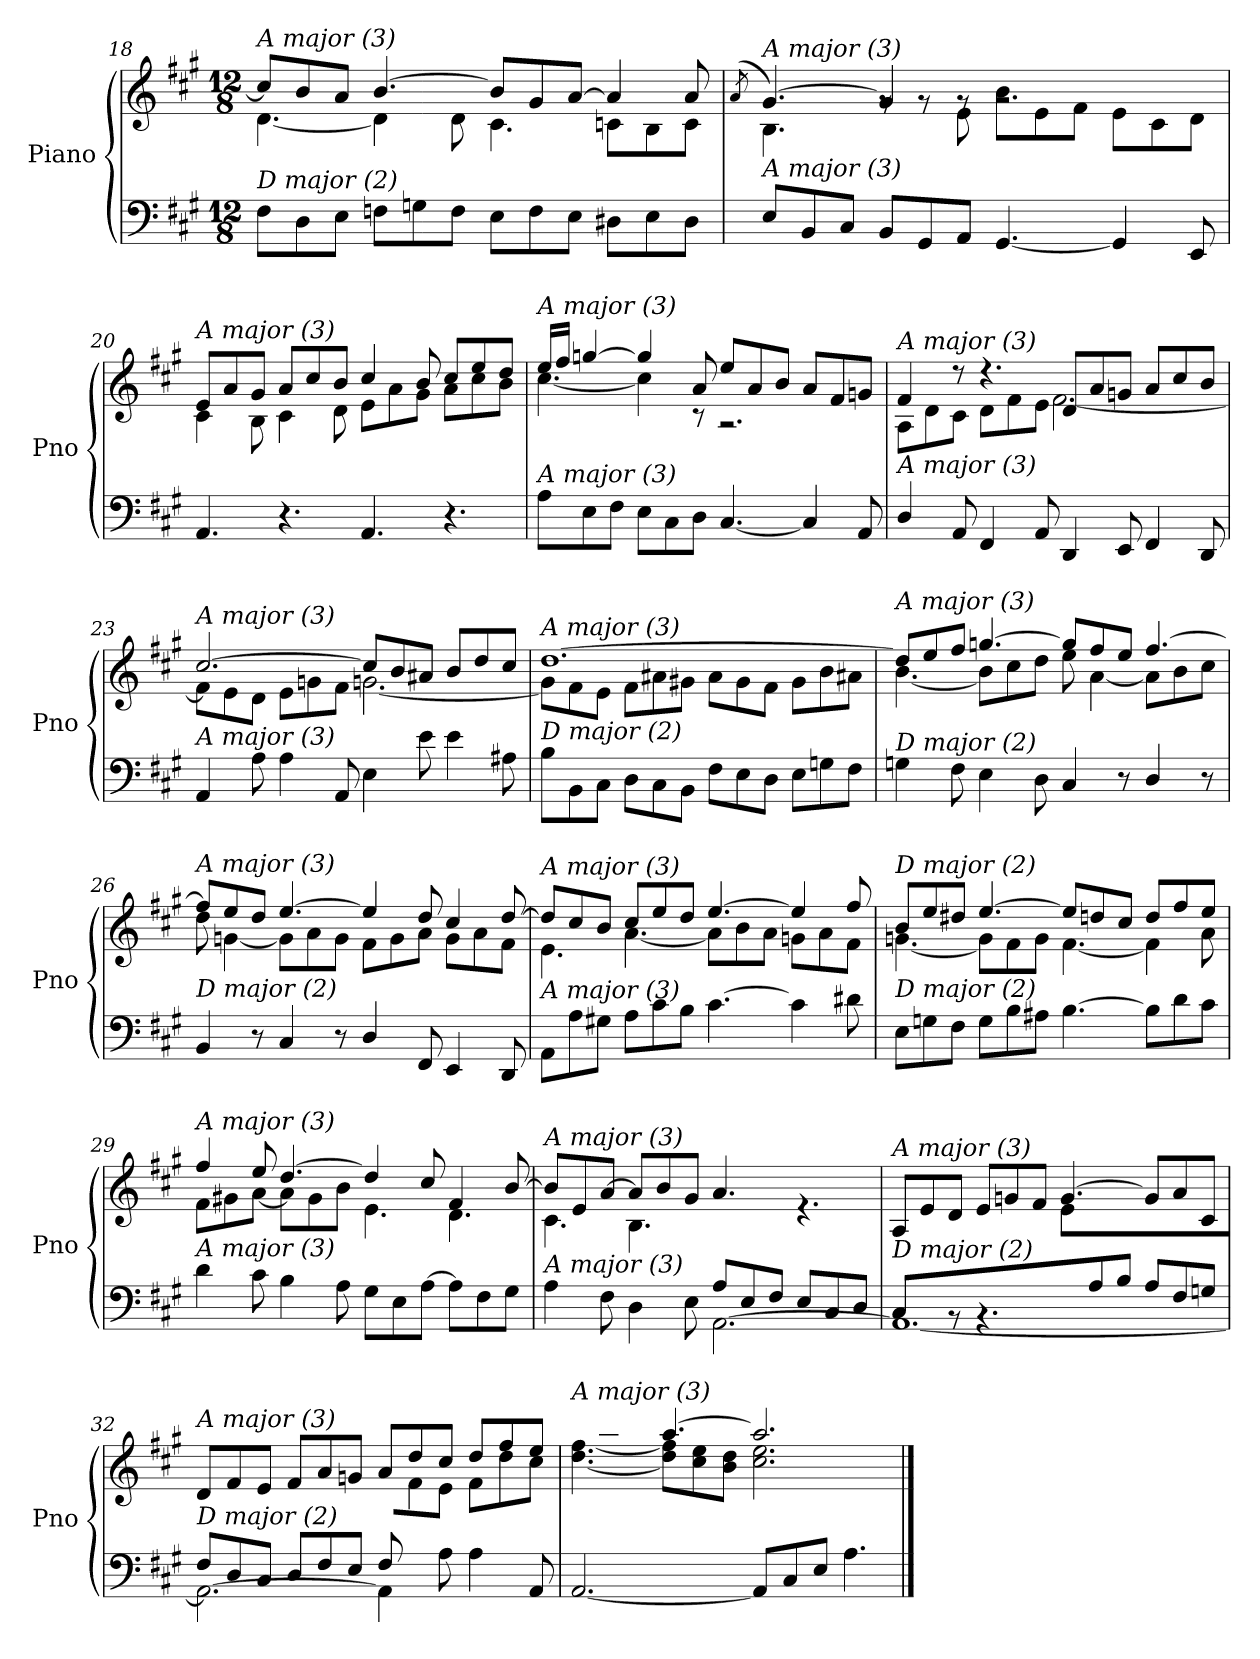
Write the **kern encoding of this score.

**kern	**kern
*part1	*part1
*staff2	*staff1
*I"Piano	*
*I'Pno	*
*clefF4	*clefG2
*k[f#c#g#]	*k[f#c#g#]
*M12/8	*M12/8
=18	=18
*	*^
!	!LO:TX:i:t=A major (3)	!
!LO:TX:i:t=D major (2)	!	!
8F#\L	8cc#/L]	[4.d\
8D\	8b/	.
8E\J	8a/J	.
8Fn\L	[4.b/	4d\]
8Gn\	.	.
8F\J	.	8d\
8E\L	8b/L]	4.c#\
8F\	8g#/	.
8E\J	[8a/J	.
8D#X\L	4a/]	8cn\L
8E\	.	8B\
8D#\J	8a/	8c\J
*	*v	*v
!!LO:LB:g=z
=19	=19
.	(>8qa/
*^	*^
*	*	*	*^
!	!	!LO:TX:i:t=A major (3)	!	!
!LO:TX:i:t=A major (3)	!	!	!	!
2ryy	8E/L	[4.g#/)	4.B\	8a!yy
.	8BB/	.	.	2g#!yy
.	8C#/J	.	.	.
.	8BB/L	4g#/]	8rg	.
8ryy	8GG#/	.	8rg	.
2..ryy	8AA/J	8rg	8e\	2..ryy
.	[4.GG#/	2.rg	8b\L	.
.	.	.	8e\	.
.	.	.	8f#\J	.
.	4GG#/]	.	8e\L	.
.	.	.	8c#\	.
.	8EE/	.	8d\J	.
*	*	*	*v	*v
=20	=20	=20	=20
!	!	!LO:TX:i:t=A major (3)	!
!LO:TX:i:t=A major (3)	!	!	!
*v	*v	*	*
4.AA/	8e/L	4c#\
.	8a/	.
.	8g#/J	8B\
4.r	8a/L	4c#\
.	8cc#/	.
.	8b/J	8d\
4.AA/	4cc#/	8e\L
.	.	8a\
.	8b/	8g#\J
4.r	8cc#/L	8a\L
.	8ee/	8cc#\
.	8dd/J	8b\J
=21	=21	=21
!	!LO:TX:i:t=A major (3)	!
!LO:TX:i:t=A major (3)	!	!
8A\L	16ee/LL	[4.cc#\
.	16ff#/JJ	.
8E\	[4ggn/	.
8F#\J	.	.
8E\L	4gg/]	4cc#\]
8C#\	.	.
8D\J	8a/	8r
[4.C#/	8ee/L	2.r
.	8a/	.
.	8b/J	.
4C#/]	8a/L	.
.	8f#/	.
8AA/	8gn/J	.
!!LO:LB:g=z	!!
=22	=22	=22
!	!LO:TX:i:t=A major (3)	!
!LO:TX:i:t=A major (3)	!	!
4D/	4f#/	8A\L
.	.	8d\
8AA/	8r	8c#\J
4FF#/	4.r	8d\L
.	.	8f#\
8AA/	.	8e\J
4DD/	8d/L	[2.f#\
.	8a/	.
8EE/	8gn/J	.
4FF#/	8a/L	.
.	8cc#/	.
8DD/	8b/J	.
=23	=23	=23
!	!LO:TX:i:t=A major (3)	!
!LO:TX:i:t=A major (3)	!	!
4AA/	[2.cc#/	8f#\L]
.	.	8e\
8A\	.	8d\J
4A\	.	8e\L
.	.	8gn\
8AA/	.	8f#\J
4E\	8cc#/L]	[2.gn\
.	8b/	.
8e\	8a#X/J	.
4e\	8b/L	.
.	8dd/	.
8A#X\	8cc#/J	.
=24	=24	=24
!	!LO:TX:i:t=A major (3)	!
!LO:TX:i:t=D major (2)	!	!
8B\L	[1.dd	8g\L]
8BB\	.	8f#\
8C#\J	.	8e\J
8D\L	.	8f#\L
8C#\	.	8a#X\
8BB\J	.	8g#X\J
8F#\L	.	8a#\L
8E\	.	8g#\
8D\J	.	8f#\J
8E\L	.	8g#\L
8Gn\	.	8b\
8F#\J	.	8a#X\J
!!LO:LB:g=z	!!
=25	=25	=25
!	!LO:TX:i:t=A major (3)	!
!LO:TX:i:t=D major (2)	!	!
4Gn\	8dd/L]	[4.b\
.	8ee/	.
8F#\	8ff#/J	.
4E\	[4.ggn/	8b\L]
.	.	8cc#\
8D\	.	8dd\J
4C#/	8gg/L]	8ee\
.	8ff#/	[4a\
8r	8ee/J	.
4D/	[4.ff#/	8a\L]
.	.	8b\
8r	.	8cc#\J
=26	=26	=26
!	!LO:TX:i:t=A major (3)	!
!LO:TX:i:t=D major (2)	!	!
4BB/	8ff#/L]	8dd\
.	8ee/	[4gn\
8r	8dd/J	.
4C#/	[4.ee/	8g\L]
.	.	8a\
8r	.	8g\J
4D/	4ee/]	8f#\L
.	.	8g\
8FF#/	8dd/	8a\J
4EE/	4cc#/	8g\L
.	.	8a\
8DD/	[8dd/	8f#\J
=27	=27	=27
!	!LO:TX:i:t=A major (3)	!
!LO:TX:i:t=A major (3)	!	!
8AA\L	8dd/L]	4.e\
8A\	8cc#/	.
8G#X\J	8b/J	.
8A\L	8cc#/L	[4.a\
8c#\	8ee/	.
8B\J	8dd/J	.
[4.c#\	[4.ee/	8a\L]
.	.	8b\
.	.	8a\J
4c#\]	4ee/]	8gn\L
.	.	8a\
8d#X\	8ff#/	8f#\J
!!LO:LB:g=z	!!
=28	=28	=28
!	!LO:TX:i:t=D major (2)	!
!LO:TX:i:t=D major (2)	!	!
8E\L	8b/L	[4.gn\
8Gn\	8ee/	.
8F#\J	8dd#X/J	.
8G\L	[4.ee/	8g\L]
8B\	.	8f#\
8A#X\J	.	8g\J
[4.B\	8ee/L]	[4.f#\
.	8ddn/	.
.	8cc#/J	.
8B\L]	8dd/L	4f#\]
8d\	8ff#/	.
8c#\J	8ee/J	8a\
=29	=29	=29
!	!LO:TX:i:t=A major (3)	!
!LO:TX:i:t=A major (3)	!	!
4d\	4ff#/	8f#\L
.	.	8g#X\
8c#\	8ee/	[8a\J
4B\	[4.dd/	8a\L]
.	.	8g#\
8A\	.	8b\J
8G#\L	4dd/]	4.e\
8E\	.	.
[8A\J	8cc#/	.
8A\L]	4f#/	4.d\
8F#\	.	.
8G#\J	[8b/	.
=30	=30	=30
*^	*	*^
*	*^	*	*	*
!	!	!	!LO:TX:i:t=A major (3)	!	!
!LO:TX:i:t=A major (3)	!	!	!	!	!
2.ryy	4A\	2.ryy	8b/L]	4.c#\	2.ryy
.	.	.	8e/	.	.
.	8F#\	.	[8a/J	.	.
.	4D\	.	8a/L]	4.B\	.
.	.	.	8b/	.	.
.	8E\	.	8g#/J	.	.
2.ryy	8A/L	[2.AA\	4.a/	2.ryy	2.ryy
.	8E/	.	.	.	.
.	8F#/J	.	.	.	.
.	8E/L	.	4.re	.	.
.	8C#/	.	.	.	.
.	8D/J	.	.	.	.
*	*v	*v	*	*	*
*	*	*	*v	*v
!!LO:LB:g=z
=31	=31	=31	=31
!	!	!LO:TX:i:t=A major (3)	!
!LO:TX:i:t=D major (2)	!	!	!
4C#/	1.AA_	8A/L	2.ryy
.	.	8e/	.
8rBB	.	8d/J	.
4.rBB	.	8e/L	.
.	.	8gn/	.
.	.	8f#/J	.
8ryy	.	[4.g/	8e\L
8A/	.	.	2ryy
8B/J	.	.	.
8A/L	.	8g/L]	.
8F#/	.	8a/	.
8Gn/J	.	8c#/J	8ryy
=32	=32	=32	=32
*	*^	*	*^
!	!	!	!LO:TX:i:t=A major (3)	!	!
!LO:TX:i:t=D major (2)	!	!	!	!	!
2.ryy	8F#/L	2.AA\_	8d/L	2.ryy	1ryy
.	8D/	.	8f#/	.	.
.	8C#/J	.	8e/J	.	.
.	8D/L	.	8f#/L	.	.
.	8F#/	.	8a/	.	.
.	8E/J	.	8gn/J	.	.
8F#/L	4ryy	4AA\]	8a/L	8ryy	.
2ryy	.	.	8dd/	8f#\	.
.	8A\	2ryy	8cc#/J	8e\J	2ryy
.	4A\	.	8dd/L	8f#\L	.
.	.	.	8ff#/	8dd\	.
8ryy	8AA/	.	8ee/J	8cc#\J	.
*	*v	*v	*	*	*
*	*	*	*v	*v
=33	=33	=33	=33
!	!	!LO:TX:i:t=A major (3)	!
!LO:TX:i:t=D major (2)	!	!	!
*v	*v	*	*
[2.AA/	8ff#/Lyy	[4.dd\ [4.ff#\
.	8aa/	.
.	8gg#/J	.
.	[4.aa/	8dd\] 8ff#\]L
.	.	8cc#\ 8ee\
.	.	8b\ 8dd\J
8AA/L]	2.aa/]	2.cc#\ 2.ee\
8C#/	.	.
8E/J	.	.
4.A\	.	.
*	*v	*v
==	==
*-	*-
